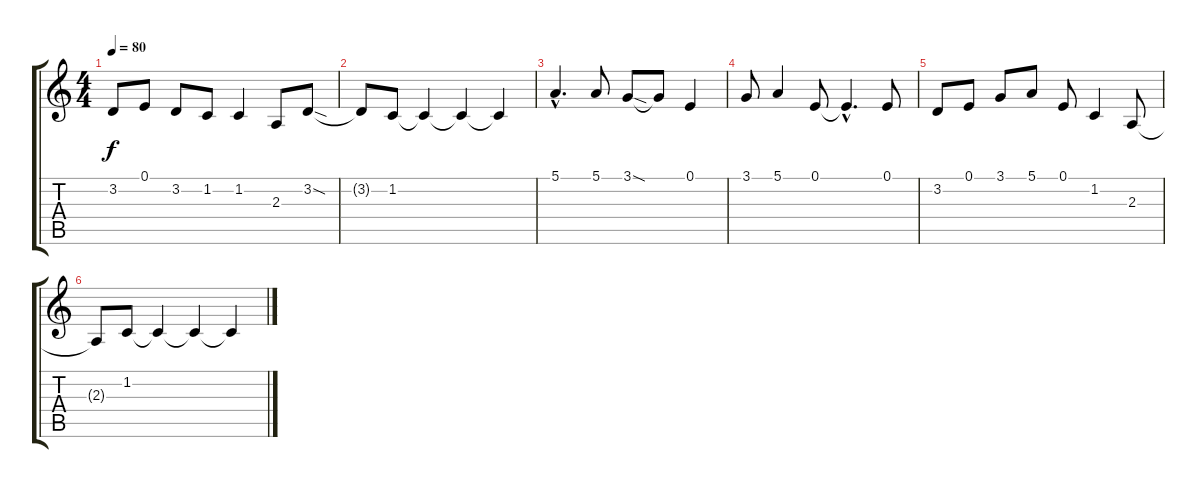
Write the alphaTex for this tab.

\track "" {instrument electricgrandpiano}
\staff {score tabs}
\tuning (E4 B3 G3 D3 A2 E2) {hide}
\ts (4 4)
\tempo 80
\clef g2
\ks c
3.2.8{dy f} 0.1.8 3.2.8 1.2.8 1.2.4 2.3.8 3.2{sod}.8 |
3.2{t}.8 1.2.8 1.2{t}.4 1.2{t}.4 1.2{t}.4 |
5.1{hac}.4{d} 5.1.8 3.1{sod}.8 3.1{t}.8 0.1.4 |
3.1.8 5.1.4 0.1.8 0.1{hac t}.4{d} 0.1.8 |
3.2.8 0.1.8 3.1.8 5.1.8 0.1.8 1.2.4 2.3.8 |
2.3{t}.8 1.2.8 1.2{t}.4 1.2{t}.4 1.2{t}.4
